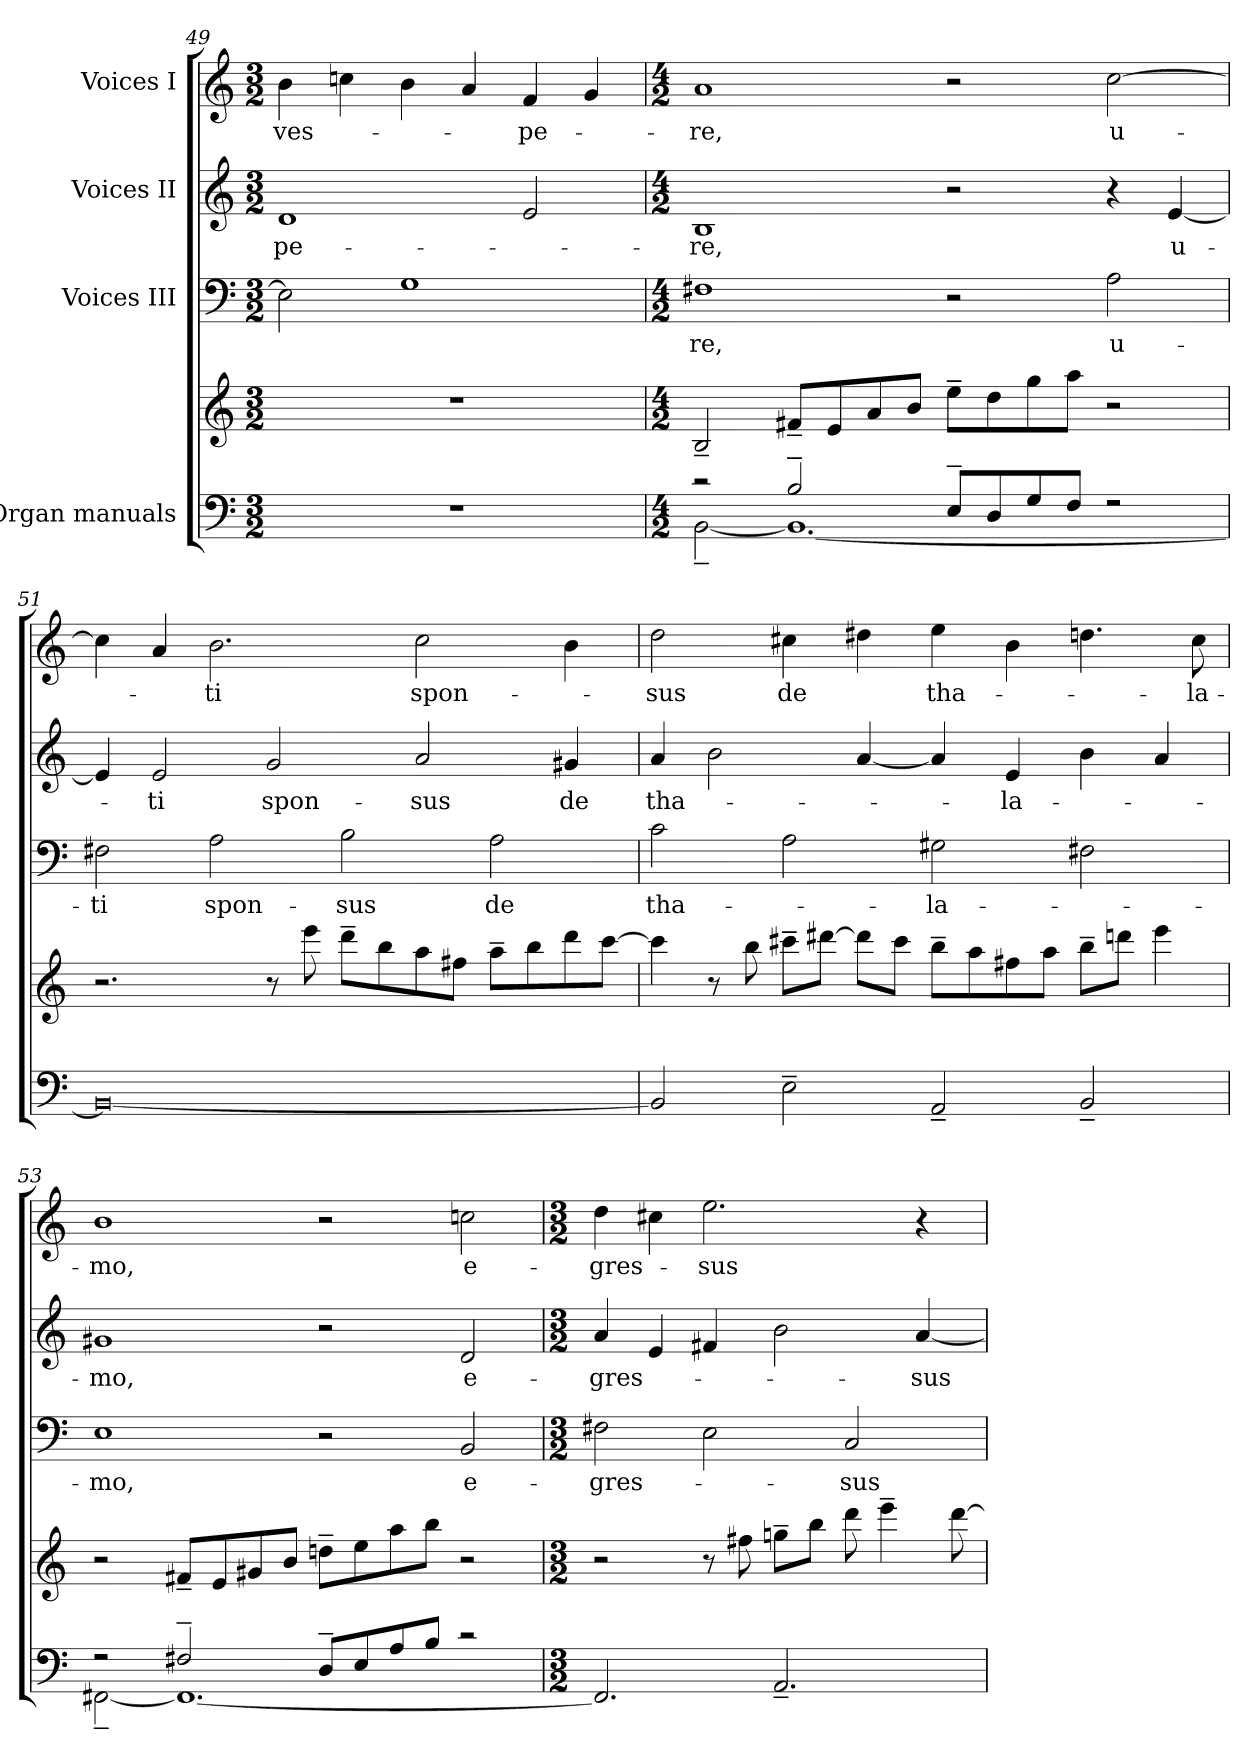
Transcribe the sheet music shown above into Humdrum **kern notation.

**kern	**kern	**kern	**text	**kern	**text	**kern	**text
*part4	*part4	*part3	*part3	*part2	*part2	*part1	*part1
*staff5	*staff4	*staff3	*staff3	*staff2	*staff2	*staff1	*staff1
*I"Organ manuals	*	*I"Voices III	*	*I"Voices II	*	*I"Voices I	*
*clefF4	*clefG2	*clefF4	*	*clefG2	*	*clefG2	*
*k[]	*k[]	*k[]	*	*k[]	*	*k[]	*
*C:	*C:	*C:	*	*C:	*	*C:	*
*M3/2	*M3/2	*M3/2	*	*M3/2	*	*M3/2	*
=49	=49	=49	=49	=49	=49	=49	=49
!LO:N:vis=1	!LO:N:vis=1	!	!	!	!	!	!
!	!	!	!	!	!LO:LY:b:color=#000000	!	!
!	!	!	!	!	!	!	!LO:LY:b:color=#000000
1.r	1.r	2Ei\]	.	1di	-pe-	4bi\	ves-
.	.	.	.	.	.	4ccni\	.
.	.	1Gi	.	.	.	4bi\	.
.	.	.	.	.	.	4ai/	.
!	!	!	!	!	!	!	!LO:LY:b:color=#000000
.	.	.	.	2ei/	.	4fi/	-pe-
.	.	.	.	.	.	4gi/	.
!!LO:PB:g=z
=50	=50	=50	=50	=50	=50	=50	=50
*M4/2	*M4/2	*M4/2	*	*M4/2	*	*M4/2	*
*^	*	*	*	*	*	*	*
!	!	!	!	!LO:LY:b:color=#000000	!	!	!	!
!	!	!	!	!	!	!LO:LY:b:color=#000000	!	!
!	!	!	!	!	!	!	!	!LO:LY:b:color=#000000
2r	[2BB~i\	2B~i/	1F#Xi	-re,	1Bi	-re,	1ai	-re,
2B~i/	1.BBi_	8f#X~i/L	.	.	.	.	.	.
.	.	8ei/	.	.	.	.	.	.
.	.	8ai/	.	.	.	.	.	.
.	.	8bi/J	.	.	.	.	.	.
8E~i/L	.	8ee~i\L	2r	.	2r	.	2r	.
8Di/	.	8ddi\	.	.	.	.	.	.
8Gi/	.	8ggi\	.	.	.	.	.	.
8Fi/J	.	8aai\J	.	.	.	.	.	.
!	!	!	!	!LO:LY:b:color=#000000	!	!	!	!
!	!	!	!	!	!	!	!	!LO:LY:b:color=#000000
2r	.	2r	2Ai\	u-	4r	.	[2cci\	u-
!	!	!	!	!	!	!LO:LY:b:color=#000000	!	!
.	.	.	.	.	[4ei/	u-	.	.
*v	*v	*	*	*	*	*	*	*
=51	=51	=51	=51	=51	=51	=51	=51
!	!	!	!LO:LY:b:color=#000000	!	!	!	!
0BBi_	2.r	2F#Xi\	-ti	4ei/]	.	4cci\]	.
!	!	!	!	!	!LO:LY:b:color=#000000	!	!
.	.	.	.	2ei/	-ti	4ai/	.
!	!	!	!LO:LY:b:color=#000000	!	!	!	!
!	!	!	!	!	!	!	!LO:LY:b:color=#000000
.	.	2Ai\	spon-	.	.	2.bi\	-ti
!	!	!	!	!	!LO:LY:b:color=#000000	!	!
.	8r	.	.	2gi/	spon-	.	.
.	8eeei\	.	.	.	.	.	.
!	!	!	!LO:LY:b:color=#000000	!	!	!	!
.	8ddd~i\L	2Bi\	-sus	.	.	.	.
.	8bbi\	.	.	.	.	.	.
!	!	!	!	!	!LO:LY:b:color=#000000	!	!
!	!	!	!	!	!	!	!LO:LY:b:color=#000000
.	8aai\	.	.	2ai/	-sus	2cci\	spon-
.	8ff#Xi\J	.	.	.	.	.	.
!	!	!	!LO:LY:b:color=#000000	!	!	!	!
.	8aa~i\L	2Ai\	de	.	.	.	.
.	8bbi\	.	.	.	.	.	.
!	!	!	!	!	!LO:LY:b:color=#000000	!	!
.	8dddi\	.	.	4g#Xi/	de	4bi\	.
.	[8ccci\J	.	.	.	.	.	.
!!LO:LB:g=z
=52	=52	=52	=52	=52	=52	=52	=52
!	!	!	!LO:LY:b:color=#000000	!	!	!	!
!	!	!	!	!	!LO:LY:b:color=#000000	!	!
!	!	!	!	!	!	!	!LO:LY:b:color=#000000
2BBi/]	4ccci\]	2ci\	tha-	4ai/	tha-	2ddi\	-sus
.	8r	.	.	2bi\	.	.	.
.	8bbi\	.	.	.	.	.	.
!	!	!	!	!	!	!	!LO:LY:b:color=#000000
2E~i\	8ccc#X~i\L	2Ai\	.	.	.	4cc#Xi\	de
.	[8ddd#Xi\J	.	.	.	.	.	.
.	8ddd#i\L]	.	.	[4ai/	.	4dd#Xi\	.
.	8ccc#i\J	.	.	.	.	.	.
!	!	!	!LO:LY:b:color=#000000	!	!	!	!
!	!	!	!	!	!	!	!LO:LY:b:color=#000000
2AA~i/	8bb~i\L	2G#Xi\	-la-	4ai/]	.	4eei\	tha-
.	8aai\	.	.	.	.	.	.
!	!	!	!	!	!LO:LY:b:color=#000000	!	!
.	8ff#Xi\	.	.	4ei/	-la-	4bi\	.
.	8aai\J	.	.	.	.	.	.
2BB~i/	8bb~i\L	2F#Xi\	.	4bi\	.	4.ddni\	.
.	8dddni\J	.	.	.	.	.	.
.	4eeei\	.	.	4ai/	.	.	.
!	!	!	!	!	!	!	!LO:LY:b:color=#000000
.	.	.	.	.	.	8cc#i\	-la-
=53	=53	=53	=53	=53	=53	=53	=53
*^	*	*	*	*	*	*	*
!	!	!	!	!LO:LY:b:color=#000000	!	!	!	!
!	!	!	!	!	!	!LO:LY:b:color=#000000	!	!
!	!	!	!	!	!	!	!	!LO:LY:b:color=#000000
2r	[2FF#X~i\	2r	1Ei	-mo,	1g#Xi	-mo,	1bi	-mo,
2F#X~i/	1.FF#i_	8f#X~i/L	.	.	.	.	.	.
.	.	8ei/	.	.	.	.	.	.
.	.	8g#Xi/	.	.	.	.	.	.
.	.	8bi/J	.	.	.	.	.	.
8D~i/L	.	8ddn~i\L	2r	.	2r	.	2r	.
8Ei/	.	8eei\	.	.	.	.	.	.
8Ai/	.	8aai\	.	.	.	.	.	.
8Bi/J	.	8bbi\J	.	.	.	.	.	.
!	!	!	!	!LO:LY:b:color=#000000	!	!	!	!
!	!	!	!	!	!	!LO:LY:b:color=#000000	!	!
!	!	!	!	!	!	!	!	!LO:LY:b:color=#000000
2r	.	2r	2BBi/	e-	2di/	e-	2ccni\	e-
*v	*v	*	*	*	*	*	*	*
=54	=54	=54	=54	=54	=54	=54	=54
*M3/2	*M3/2	*M3/2	*	*M3/2	*	*M3/2	*
!	!	!	!LO:LY:b:color=#000000	!	!	!	!
!	!	!	!	!	!LO:LY:b:color=#000000	!	!
!	!	!	!	!	!	!	!LO:LY:b:color=#000000
2.FF#i/]	2r	2F#Xi\	-gres-	4ai/	-gres-	4ddi\	-gres-
.	.	.	.	4ei/	.	4cc#Xi\	.
!	!	!	!	!	!	!	!LO:LY:b:color=#000000
.	8r	2Ei\	.	4f#Xi/	.	2.eei\	-sus
.	8ff#Xi\	.	.	.	.	.	.
2.AA~i/	8ggn~i\L	.	.	2bi\	.	.	.
.	8bbi\J	.	.	.	.	.	.
!	!	!	!LO:LY:b:color=#000000	!	!	!	!
.	8dddi\	2Ci/	-sus	.	.	.	.
.	4eee~i\	.	.	.	.	.	.
!	!	!	!	!	!LO:LY:b:color=#000000	!	!
.	.	.	.	[4ai/	-sus	4r	.
.	[8dddi\	.	.	.	.	.	.
=	=	=	=	=	=	=	=
*-	*-	*-	*-	*-	*-	*-	*-
